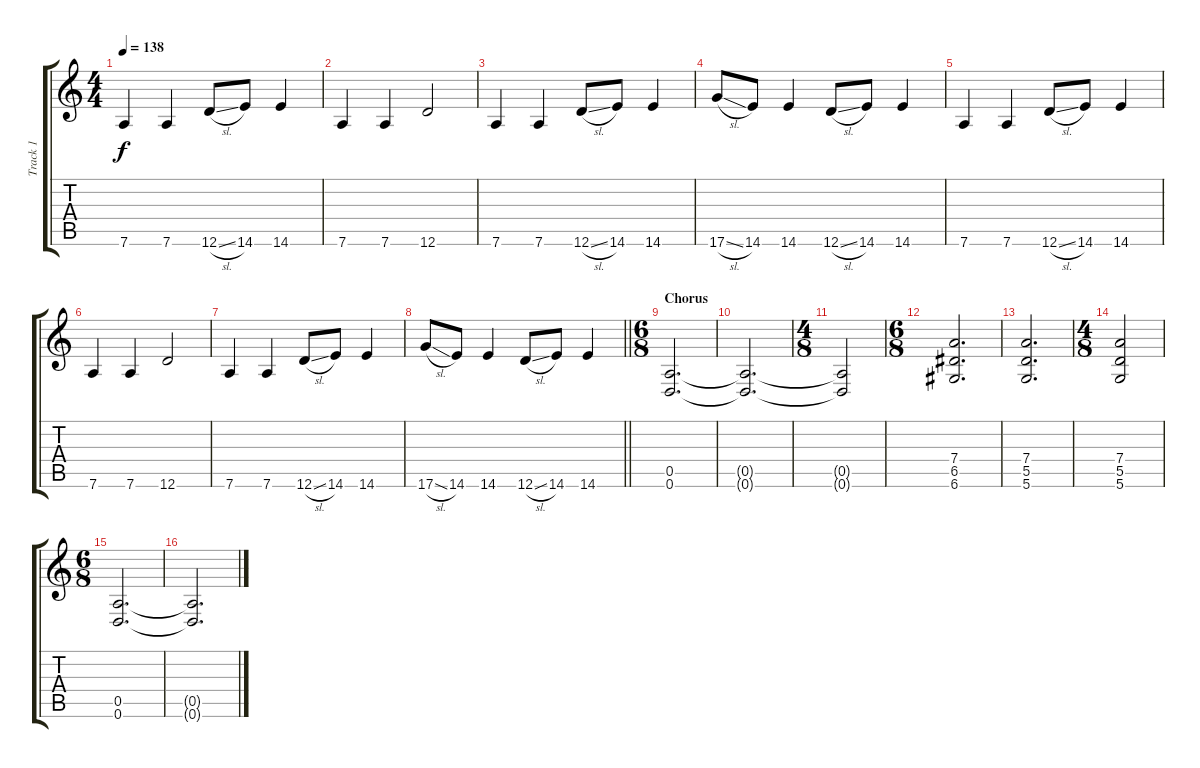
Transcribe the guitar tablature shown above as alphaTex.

\track ("Track 1" "Track 1") {instrument distortionguitar}
\staff {score tabs}
\tuning (E4 B3 G3 D3 A2 D2) {hide}
\ts (4 4)
\tempo 138
\clef g2
\ks c
7.6.4{dy f} 7.6.4 12.6{sl}.8 14.6.8 14.6.4 |
7.6.4 7.6.4 12.6.2 |
7.6.4 7.6.4 12.6{sl}.8 14.6.8 14.6.4 |
17.6{sl}.8 14.6.8 14.6.4 12.6{sl}.8 14.6.8 14.6.4 |
7.6.4 7.6.4 12.6{sl}.8 14.6.8 14.6.4 |
7.6.4 7.6.4 12.6.2 |
7.6.4 7.6.4 12.6{sl}.8 14.6.8 14.6.4 |
\barLineRight lightlight
17.6{sl}.8 14.6.8 14.6.4 12.6{sl}.8 14.6.8 14.6.4 |
\ts (6 8)
\section ("" "Chorus")
(0.5 0.6).2{d} |
(0.5{t} 0.6{t}).2{d} |
\ts (4 8)
(0.5{t} 0.6{t}).2 |
\ts (6 8)
(7.4 6.5 6.6).2{d} |
(7.4 5.5 5.6).2{d} |
\ts (4 8)
(7.4 5.5 5.6).2 |
\ts (6 8)
(0.5 0.6).2{d} |
(0.5{t} 0.6{t}).2{d}
